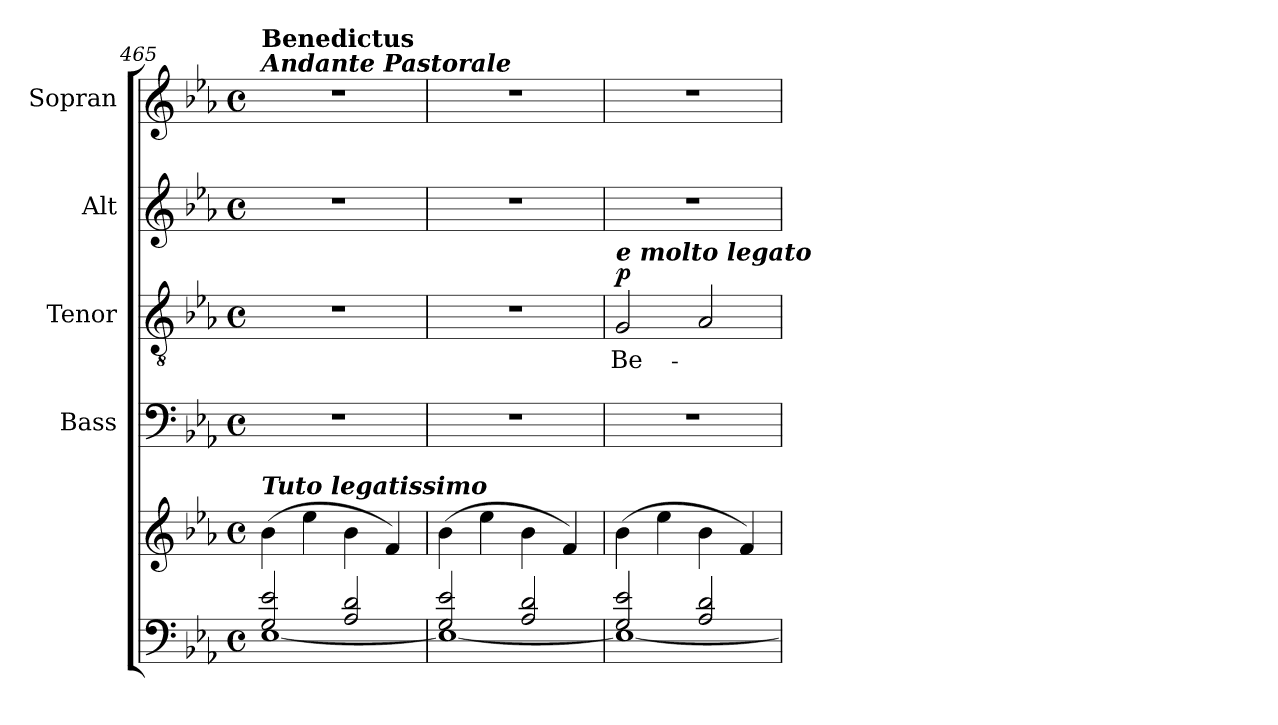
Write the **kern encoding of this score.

**kern	**kern	**kern	**kern	**text	**dynam	**kern	**kern
*part5	*part5	*part4	*part3	*part3	*part3	*part2	*part1
*staff6	*staff5	*staff4	*staff3	*staff3	*staff3	*staff2	*staff1
*	*	*I"Bass	*I"Tenor	*	*	*I"Alt	*I"Sopran
*	*	*I'B.	*I'T.	*	*	*I'A.	*I'S.
!!LO:LB:g=z
*clefF4	*clefG2	*clefF4	*clefGv2	*	*	*clefG2	*clefG2
*k[b-e-a-]	*k[b-e-a-]	*k[b-e-a-]	*k[b-e-a-]	*	*	*k[b-e-a-]	*k[b-e-a-]
*E-:	*E-:	*E-:	*E-:	*	*	*E-:	*E-:
*M4/4	*M4/4	*M4/4	*M4/4	*	*	*M4/4	*M4/4
*met(c)	*met(c)	*met(c)	*met(c)	*	*	*met(c)	*met(c)
=465	=465	=465	=465	=465	=465	=465	=465
*^	*	*	*	*	*	*	*
!	!	!	!	!	!	!	!	!LO:TX:a:Bi:t=Andante Pastorale
!	!	!	!	!	!	!	!	!LO:TX:a:B:t=Benedictus
!	!	!LO:TX:a:Bi:t=Tuto legatissimo	!	!	!	!	!	!
2G/ 2e-/	[<1E-	(>4b-\	1r	1r	.	.	1r	1r
.	.	4ee-\	.	.	.	.	.	.
2A-/ 2d/	.	4b-\	.	.	.	.	.	.
.	.	4f/)	.	.	.	.	.	.
=466	=466	=466	=466	=466	=466	=466	=466	=466
2G/ 2e-/	1E-_	(>4b-\	1r	1r	.	.	1r	1r
.	.	4ee-\	.	.	.	.	.	.
2A-/ 2d/	.	4b-\	.	.	.	.	.	.
.	.	4f/)	.	.	.	.	.	.
=467	=467	=467	=467	=467	=467	=467	=467	=467
!	!	!	!	!LO:TX:a:Bi:t=e molto legato	!	!	!	!
!	!	!	!	!	!LO:LY:b	!LO:DY:a	!	!
2G/ 2e-/	1E-_	(>4b-\	1r	2G/	Be-	p	1r	1r
.	.	4ee-\	.	.	.	.	.	.
2A-/ 2d/	.	4b-\	.	2A-/	.	.	.	.
.	.	4f/)	.	.	.	.	.	.
*v	*v	*	*	*	*	*	*	*
=	=	=	=	=	=	=	=
*-	*-	*-	*-	*-	*-	*-	*-
